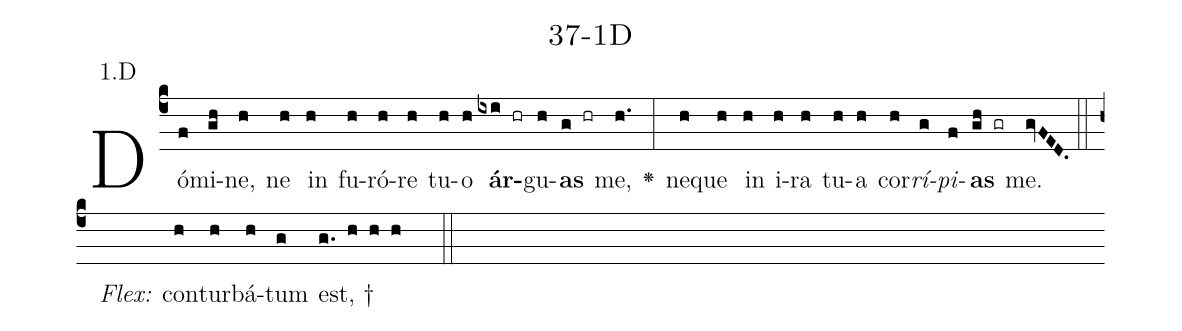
name: 37-1D;
annotation: 1.D;
%%
(c4)Dó(f)mi(gh)ne,(h) ne(h) in(h) fu(h)ró(h)re(h) tu(h)o(h) <b>ár</b>(ixi hr)gu(h)<b>as</b>(g hr) me,(h.) <v>\greheightstar</v>(:) ne(h)que(h) in(h) i(h)ra(h) tu(h)a(h) cor(h)<i>rí</i>(g)<i>pi</i>(f)<b>as</b>(gh gr) me.(gvFED.) (::)
<i>Flex:</i>()  con(h)tur(h)bá(h)tum(g) est, †(g. h h h  ::)

%E(h) u(h) o(g) u(f) a(gh) e.(gvFED.) (::)
